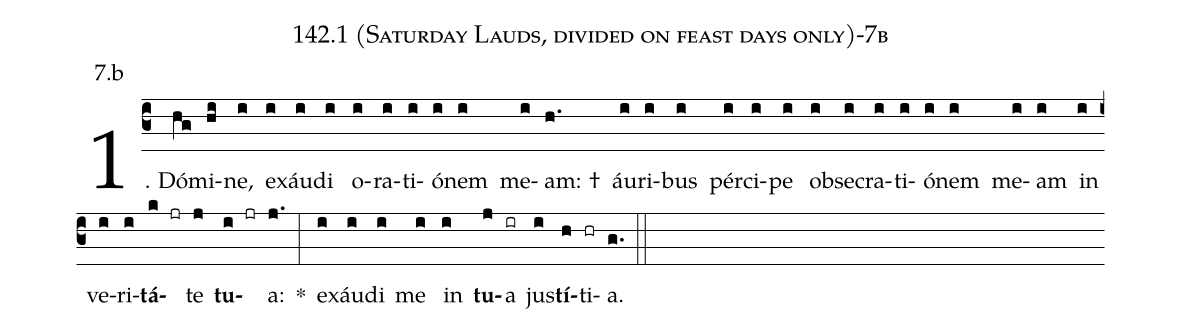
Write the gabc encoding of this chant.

name: 142.1 (Saturday Lauds, divided on feast days only)-7b;
annotation: 7.b;
%%
(c3)1. Dó(hg)mi(hi)ne,(i) ex(i)áu(i)di(i) o(i)ra(i)ti(i)ó(i)nem(i) me(i)am: †(h.) áu(i)ri(i)bus(i) pér(i)ci(i)pe(i) ob(i)se(i)cra(i)ti(i)ó(i)nem(i) me(i)am(i) in(i) ve(i)ri(i)<b>tá</b>(k jr)te(j) <b>tu</b>(i jr)a:(j.) *(:) ex(i)áu(i)di(i) me(i) in(i) <b>tu</b>(j)a(ir) jus(i)<b>tí</b>(h)ti(hr)a.(g.) (::)
